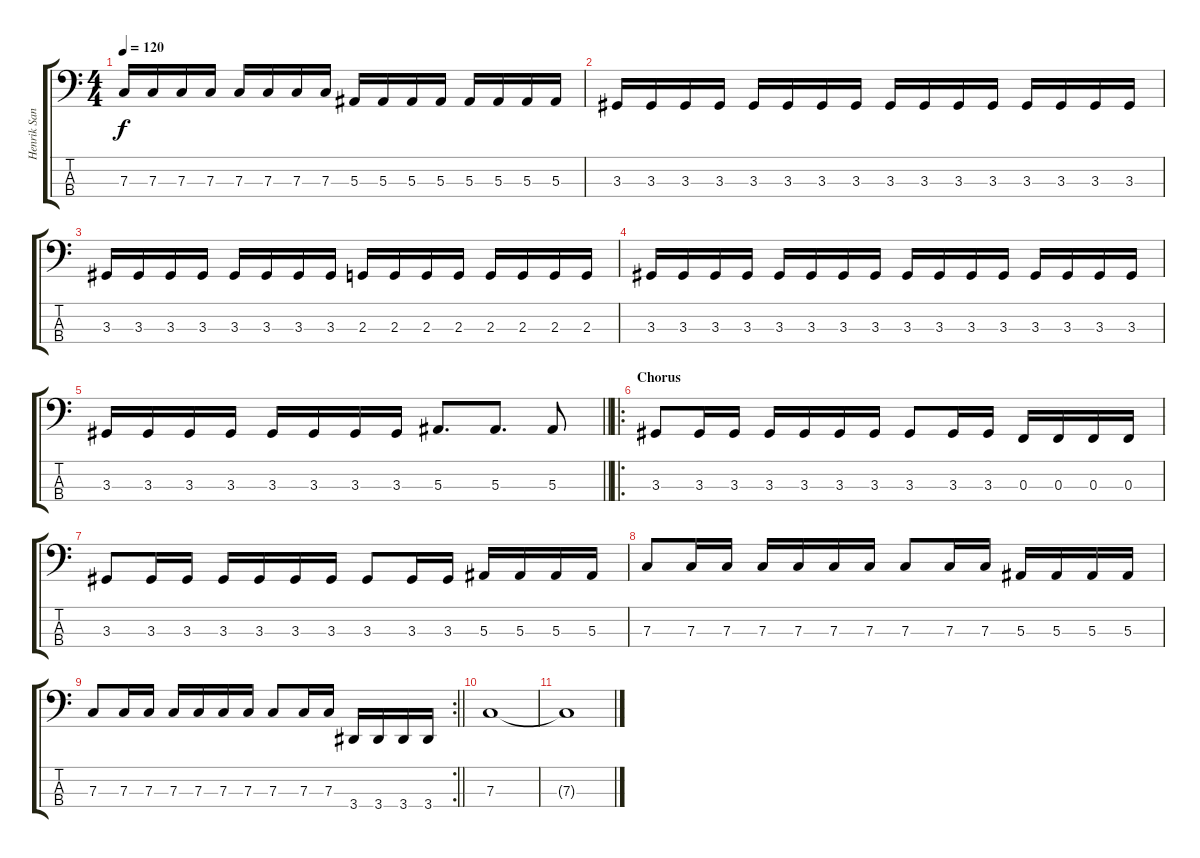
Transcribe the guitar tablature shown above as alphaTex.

\track ("Henrik Sandelin" "Henrik San") {instrument electricbassfinger}
\staff {score tabs}
\tuning (Eb2 Bb1 F1 C1) {hide}
\ts (4 4)
\tempo 120
\clef f4
\ks c
7.3.16{dy f} 7.3.16 7.3.16 7.3.16 7.3.16 7.3.16 7.3.16 7.3.16 5.3.16 5.3.16 5.3.16 5.3.16 5.3.16 5.3.16 5.3.16 5.3.16 |
3.3.16 3.3.16 3.3.16 3.3.16 3.3.16 3.3.16 3.3.16 3.3.16 3.3.16 3.3.16 3.3.16 3.3.16 3.3.16 3.3.16 3.3.16 3.3.16 |
3.3.16 3.3.16 3.3.16 3.3.16 3.3.16 3.3.16 3.3.16 3.3.16 2.3.16 2.3.16 2.3.16 2.3.16 2.3.16 2.3.16 2.3.16 2.3.16 |
3.3.16 3.3.16 3.3.16 3.3.16 3.3.16 3.3.16 3.3.16 3.3.16 3.3.16 3.3.16 3.3.16 3.3.16 3.3.16 3.3.16 3.3.16 3.3.16 |
\barLineRight lightlight
3.3.16 3.3.16 3.3.16 3.3.16 3.3.16 3.3.16 3.3.16 3.3.16 5.3.8{d} 5.3.8{d} 5.3.8 |
\ro
\section ("" "Chorus")
3.3.8 3.3.16 3.3.16 3.3.16 3.3.16 3.3.16 3.3.16 3.3.8 3.3.16 3.3.16 0.3.16 0.3.16 0.3.16 0.3.16 |
3.3.8 3.3.16 3.3.16 3.3.16 3.3.16 3.3.16 3.3.16 3.3.8 3.3.16 3.3.16 5.3.16 5.3.16 5.3.16 5.3.16 |
7.3.8 7.3.16 7.3.16 7.3.16 7.3.16 7.3.16 7.3.16 7.3.8 7.3.16 7.3.16 5.3.16 5.3.16 5.3.16 5.3.16 |
\rc 2
\barLineRight lightlight
7.3.8 7.3.16 7.3.16 7.3.16 7.3.16 7.3.16 7.3.16 7.3.8 7.3.16 7.3.16 3.4.16 3.4.16 3.4.16 3.4.16 |
7.3.1 |
7.3{t}.1
